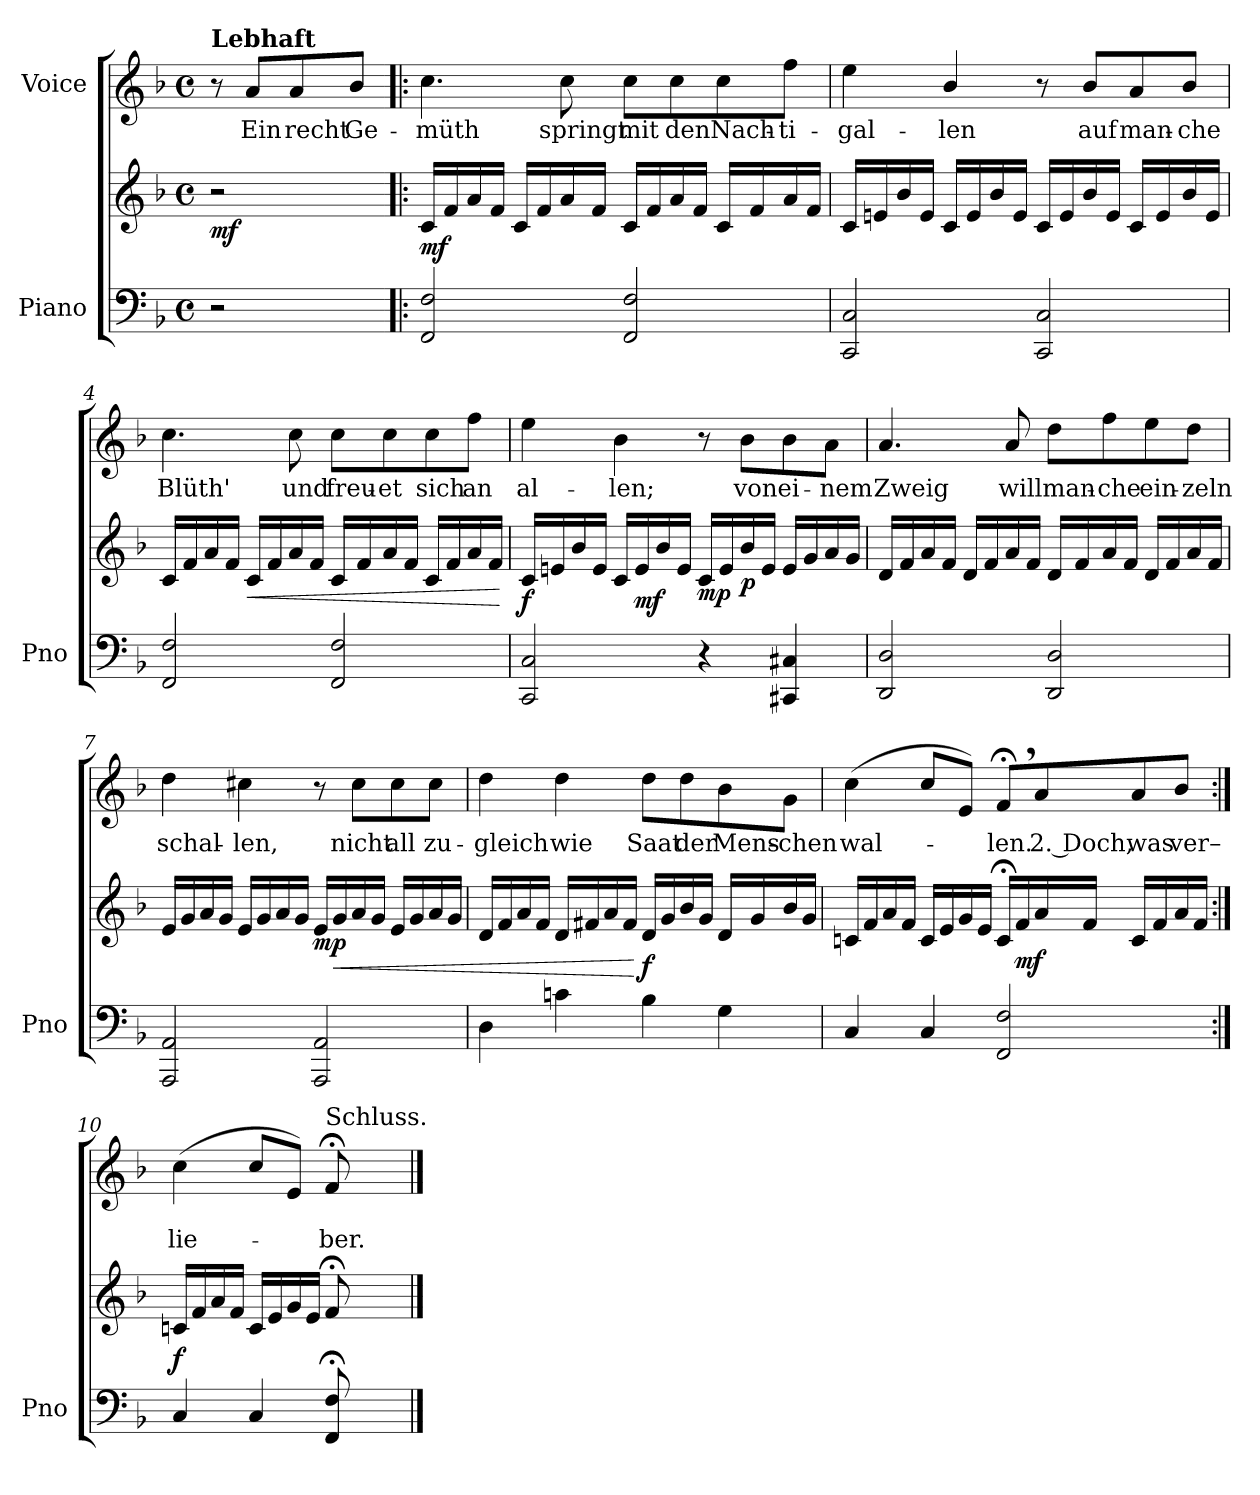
**kern	**kern	**dynam	**kern	**text	**text
*part2	*part2	*part2	*part1	*part1	*part1
*staff3	*staff2	*staff2/3	*staff1	*staff1	*staff1
*I"Piano	*	*	*I"Voice	*	*
*I'Pno	*	*	*	*	*
*clefF4	*clefG2	*	*clefG2	*	*
*k[b-]	*k[b-]	*	*k[b-]	*	*
*M4/4	*M4/4	*	*M4/4	*	*
*met(c)	*met(c)	*	*met(c)	*	*
=1	=1	=1	=1	=1	=1
!	!	!	!LO:TX:a:B:t=Lebhaft	!	!
!	!	!LO:DY:b	!	!	!
2r	2r	mf	8r	.	.
!	!	!	!	!LO:LY:b	!
.	.	.	8a/L	Ein	.
!	!	!	!	!LO:LY:b	!
.	.	.	8a/	recht	.
!	!	!	!	!LO:LY:b	!
.	.	.	8b-/J	Ge-	.
=2!|:	=2!|:	=2!|:	=2!|:	=2!|:	=2!|:
*	*	*	*MM120	*	*
!	!	!LO:DY:b	!	!LO:LY:b	!
2FF/ 2F/	16c/LL	mf	4.cc\	müth	.
.	16f/	.	.	.	.
.	16a/	.	.	.	.
.	16f/JJ	.	.	.	.
.	16c/LL	.	.	.	.
.	16f/	.	.	.	.
!	!	!	!	!LO:LY:b	!
.	16a/	.	8cc\	springt	.
.	16f/JJ	.	.	.	.
!	!	!	!	!LO:LY:b	!
2FF/ 2F/	16c/LL	.	8cc\L	mit	.
.	16f/	.	.	.	.
!	!	!	!	!LO:LY:b	!
.	16a/	.	8cc\	den	.
.	16f/JJ	.	.	.	.
!	!	!	!	!LO:LY:b	!
.	16c/LL	.	8cc\	Nach-	.
.	16f/	.	.	.	.
!	!	!	!	!LO:LY:b	!
.	16a/	.	8ff\J	-ti-	.
.	16f/JJ	.	.	.	.
=3	=3	=3	=3	=3	=3
!	!	!	!	!LO:LY:b	!
2CC/ 2C/	16c/LL	.	4ee\	-gal-	.
.	16en/	.	.	.	.
.	16b-/	.	.	.	.
.	16e/JJ	.	.	.	.
!	!	!	!	!LO:LY:b	!
.	16c/LL	.	4b-/	-len	.
.	16e/	.	.	.	.
.	16b-/	.	.	.	.
.	16e/JJ	.	.	.	.
2CC/ 2C/	16c/LL	.	8r	.	.
.	16e/	.	.	.	.
!	!	!	!	!LO:LY:b	!
.	16b-/	.	8b-/L	auf	.
.	16e/JJ	.	.	.	.
!	!	!	!	!LO:LY:b	!
.	16c/LL	.	8a/	man-	.
.	16e/	.	.	.	.
!	!	!	!	!LO:LY:b	!
.	16b-/	.	8b-/J	-che	.
.	16e/JJ	.	.	.	.
!!LO:LB:g=z
=4	=4	=4	=4	=4	=4
!	!	!	!	!LO:LY:b	!
2FF/ 2F/	16c/LL	.	4.cc\	Blüth'	.
.	16f/	.	.	.	.
.	16a/	.	.	.	.
.	16f/JJ	.	.	.	.
!	!	!LO:HP:b	!	!	!
.	16c/LL	<	.	.	.
.	16f/	.	.	.	.
!	!	!	!	!LO:LY:b	!
.	16a/	.	8cc\	und	.
.	16f/JJ	.	.	.	.
!	!	!	!	!LO:LY:b	!
2FF/ 2F/	16c/LL	.	8cc\L	freu-	.
.	16f/	.	.	.	.
!	!	!	!	!LO:LY:b	!
.	16a/	.	8cc\	-et	.
.	16f/JJ	.	.	.	.
!	!	!	!	!LO:LY:b	!
.	16c/LL	.	8cc\	sich	.
.	16f/	.	.	.	.
!	!	!	!	!LO:LY:b	!
.	16a/	.	8ff\J	an	.
.	16f/JJ	.	.	.	.
.	.	[	.	.	.
=5	=5	=5	=5	=5	=5
!	!	!LO:DY:b	!	!LO:LY:b	!
2CC/ 2C/	16c/LL	f	4ee\	al-	.
.	16en/	.	.	.	.
.	16b-/	.	.	.	.
.	16e/JJ	.	.	.	.
!	!	!	!	!LO:LY:b	!
.	16c/LL	.	4b-\	-len;	.
!	!	!LO:DY:b	!	!	!
.	16e/	mf	.	.	.
.	16b-/	.	.	.	.
.	16e/JJ	.	.	.	.
!	!	!LO:DY:b	!	!	!
4r	16c/LL	mp	8r	.	.
.	16e/	.	.	.	.
!	!	!LO:DY:b	!	!LO:LY:b	!
.	16b-/	p	8b-\L	von	.
.	16e/JJ	.	.	.	.
!	!	!	!	!LO:LY:b	!
4CC#X/ 4C#X/	16e/LL	.	8b-\	ei-	.
.	16g/	.	.	.	.
!	!	!	!	!LO:LY:b	!
.	16a/	.	8a\J	-nem	.
.	16g/JJ	.	.	.	.
=6	=6	=6	=6	=6	=6
!	!	!	!	!LO:LY:b	!
2DD/ 2D/	16d/LL	.	4.a/	Zweig	.
.	16f/	.	.	.	.
.	16a/	.	.	.	.
.	16f/JJ	.	.	.	.
.	16d/LL	.	.	.	.
.	16f/	.	.	.	.
!	!	!	!	!LO:LY:b	!
.	16a/	.	8a/	will	.
.	16f/JJ	.	.	.	.
!	!	!	!	!LO:LY:b	!
2DD/ 2D/	16d/LL	.	8dd\L	man-	.
.	16f/	.	.	.	.
!	!	!	!	!LO:LY:b	!
.	16a/	.	8ff\	-che	.
.	16f/JJ	.	.	.	.
!	!	!	!	!LO:LY:b	!
.	16d/LL	.	8ee\	ein-	.
.	16f/	.	.	.	.
!	!	!	!	!LO:LY:b	!
.	16a/	.	8dd\J	-zeln	.
.	16f/JJ	.	.	.	.
!!LO:LB:g=z
=7	=7	=7	=7	=7	=7
!	!	!	!	!LO:LY:b	!
2AAA/ 2AA/	16e/LL	.	4dd\	schal-	.
.	16g/	.	.	.	.
.	16a/	.	.	.	.
.	16g/JJ	.	.	.	.
!	!	!	!	!LO:LY:b	!
.	16e/LL	.	4cc#X\	-len,	.
.	16g/	.	.	.	.
.	16a/	.	.	.	.
.	16g/JJ	.	.	.	.
!	!	!LO:DY:b	!	!	!
2AAA/ 2AA/	16e/LL	mp	8r	.	.
!	!	!LO:HP:b	!	!	!
.	16g/	<	.	.	.
!	!	!	!	!LO:LY:b	!
.	16a/	.	8cc#\L	nicht	.
.	16g/JJ	.	.	.	.
!	!	!	!	!LO:LY:b	!
.	16e/LL	.	8cc#\	all	.
.	16g/	.	.	.	.
!	!	!	!	!LO:LY:b	!
.	16a/	.	8cc#\J	zu-	.
.	16g/JJ	.	.	.	.
=8	=8	=8	=8	=8	=8
!	!	!	!	!LO:LY:b	!
4D\	16d/LL	.	4dd\	-gleich	.
.	16f/	.	.	.	.
.	16a/	.	.	.	.
.	16f/JJ	.	.	.	.
!	!	!	!	!LO:LY:b	!
4cn\	16d/LL	.	4dd\	wie	.
.	16f#X/	.	.	.	.
.	16a/	.	.	.	.
.	16f#/JJ	.	.	.	.
!	!	!LO:DY:n=1:b	!	!LO:LY:b	!
4B-\	16d/LL	[ f	8dd\L	Saat	.
.	16g/	.	.	.	.
!	!	!	!	!LO:LY:b	!
.	16b-/	.	8dd\	der	.
.	16g/JJ	.	.	.	.
*	*	*	*MM117	*	*
!	!	!	!	!LO:LY:b	!
4G\	16d/LL	.	8b-\	Mens-	.
.	16g/	.	.	.	.
!	!	!	!	!LO:LY:b	!
.	16b-/	.	8g\J	-chen	.
.	16g/JJ	.	.	.	.
=9	=9	=9	=9	=9	=9
*	*	*	*MM113	*	*
!	!	!	!	!LO:LY:b	!
4C/	16cn/LL	.	(>4cc\	wal-	.
.	16f/	.	.	.	.
.	16a/	.	.	.	.
.	16f/JJ	.	.	.	.
4C/	16c/LL	.	8cc/L	.	.
.	16e/	.	.	.	.
.	16g/	.	8e/J)	.	.
.	16e/JJ	.	.	.	.
!	!	!	!	!LO:LY:b	!
2FF/ 2F/	16c;</LL	.	8f;<,/L	-len.	.
!	!	!LO:DY:b	!	!	!
.	16f/	mf	.	.	.
*	*	*	*MM117	*	*
!	!	!	!	!LO:LY:b	!
.	16a/	.	8a/	2. Doch,	.
.	16f/JJ	.	.	.	.
!	!	!	!	!LO:LY:b	!
.	16c/LL	.	8a/	was	.
.	16f/	.	.	.	.
!	!	!	!	!LO:LY:b	!
.	16a/	.	8b-/J	ver–	.
.	16f/JJ	.	.	.	.
!!LO:LB:g=z
=10:|!	=10:|!	=10:|!	=10:|!	=10:|!	=10:|!
*	*	*	*MM110	*	*
!	!	!LO:DY:b	!	!	!LO:LY:b
4C/	16cn/LL	f	(>4cc\	.	lie-
.	16f/	.	.	.	.
.	16a/	.	.	.	.
.	16f/JJ	.	.	.	.
4C/	16c/LL	.	8cc/L	.	.
.	16e/	.	.	.	.
*	*	*	*MM90	*	*
.	16g/	.	8e/J)	.	.
.	16e/JJ	.	.	.	.
!	!	!	!LO:TX:a:t=Schluss.	!	!
!	!	!	!	!	!LO:LY:b
8FF/;< 8F/;<	8f;</	.	8f;</	.	-ber.
==	==	==	==	==	==
*-	*-	*-	*-	*-	*-
